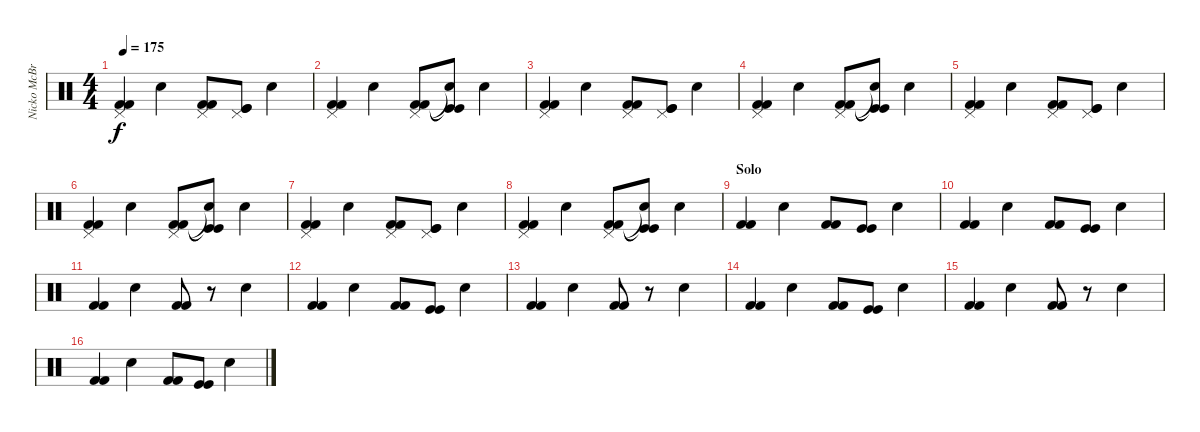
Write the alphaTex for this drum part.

\track ("Nicko McBrian" "Nicko McBr") {instrument percussion}
\staff {score}
\articulation defaults
\ts (4 4)
\tempo 175
\clef neutral
\ks c
("Pedal Hi-Hat (hit)" "Kick (hit) 2" "Kick (hit) 2").4{dy f} "Snare (hit) 2".4 ("Pedal Hi-Hat (hit)" "Kick (hit) 2" "Kick (hit) 2").8 ("Pedal Hi-Hat (hit)" "Kick (hit)" "Kick (hit)").8 "Snare (hit) 2".4 |
("Pedal Hi-Hat (hit)" "Kick (hit) 2" "Kick (hit) 2").4 "Snare (hit) 2".4 ("Pedal Hi-Hat (hit)" "Kick (hit) 2" "Kick (hit) 2").8 ("Snare (hit)"{t} "Kick (hit)"{t} "Kick (hit)"{t}).8 "Snare (hit) 2".4 |
("Pedal Hi-Hat (hit)" "Kick (hit) 2" "Kick (hit) 2").4 "Snare (hit) 2".4 ("Pedal Hi-Hat (hit)" "Kick (hit) 2" "Kick (hit) 2").8 ("Pedal Hi-Hat (hit)" "Kick (hit)" "Kick (hit)").8 "Snare (hit) 2".4 |
("Pedal Hi-Hat (hit)" "Kick (hit) 2" "Kick (hit) 2").4 "Snare (hit) 2".4 ("Pedal Hi-Hat (hit)" "Kick (hit) 2" "Kick (hit) 2").8 ("Snare (hit)"{t} "Kick (hit)"{t} "Kick (hit)"{t}).8 "Snare (hit) 2".4 |
("Pedal Hi-Hat (hit)" "Kick (hit) 2" "Kick (hit) 2").4 "Snare (hit) 2".4 ("Pedal Hi-Hat (hit)" "Kick (hit) 2" "Kick (hit) 2").8 ("Pedal Hi-Hat (hit)" "Kick (hit)" "Kick (hit)").8 "Snare (hit) 2".4 |
("Pedal Hi-Hat (hit)" "Kick (hit) 2" "Kick (hit) 2").4 "Snare (hit) 2".4 ("Pedal Hi-Hat (hit)" "Kick (hit) 2" "Kick (hit) 2").8 ("Snare (hit)"{t} "Kick (hit)"{t} "Kick (hit)"{t}).8 "Snare (hit) 2".4 |
("Pedal Hi-Hat (hit)" "Kick (hit) 2" "Kick (hit) 2").4 "Snare (hit) 2".4 ("Pedal Hi-Hat (hit)" "Kick (hit) 2" "Kick (hit) 2").8 ("Pedal Hi-Hat (hit)" "Kick (hit)" "Kick (hit)").8 "Snare (hit) 2".4 |
("Pedal Hi-Hat (hit)" "Kick (hit) 2" "Kick (hit) 2").4 "Snare (hit) 2".4 ("Pedal Hi-Hat (hit)" "Kick (hit) 2" "Kick (hit) 2").8 ("Snare (hit)"{t} "Kick (hit)"{t} "Kick (hit)"{t}).8 "Snare (hit) 2".4 |
\section ("" "Solo")
("Kick (hit) 2" "Kick (hit) 2").4 "Snare (hit) 2".4 ("Kick (hit) 2" "Kick (hit) 2").8 ("Kick (hit)" "Kick (hit)").8 "Snare (hit) 2".4 |
("Kick (hit) 2" "Kick (hit) 2").4 "Snare (hit) 2".4 ("Kick (hit) 2" "Kick (hit) 2").8 ("Kick (hit)" "Kick (hit)").8 "Snare (hit) 2".4 |
("Kick (hit) 2" "Kick (hit) 2").4 "Snare (hit) 2".4 ("Kick (hit) 2" "Kick (hit) 2").8 r.8 "Snare (hit) 2".4 |
("Kick (hit) 2" "Kick (hit) 2").4 "Snare (hit) 2".4 ("Kick (hit) 2" "Kick (hit) 2").8 ("Kick (hit)" "Kick (hit)").8 "Snare (hit) 2".4 |
("Kick (hit) 2" "Kick (hit) 2").4 "Snare (hit) 2".4 ("Kick (hit) 2" "Kick (hit) 2").8 r.8 "Snare (hit) 2".4 |
("Kick (hit) 2" "Kick (hit) 2").4 "Snare (hit) 2".4 ("Kick (hit) 2" "Kick (hit) 2").8 ("Kick (hit)" "Kick (hit)").8 "Snare (hit) 2".4 |
("Kick (hit) 2" "Kick (hit) 2").4 "Snare (hit) 2".4 ("Kick (hit) 2" "Kick (hit) 2").8 r.8 "Snare (hit) 2".4 |
("Kick (hit) 2" "Kick (hit) 2").4 "Snare (hit) 2".4 ("Kick (hit) 2" "Kick (hit) 2").8 ("Kick (hit)" "Kick (hit)").8 "Snare (hit) 2".4
